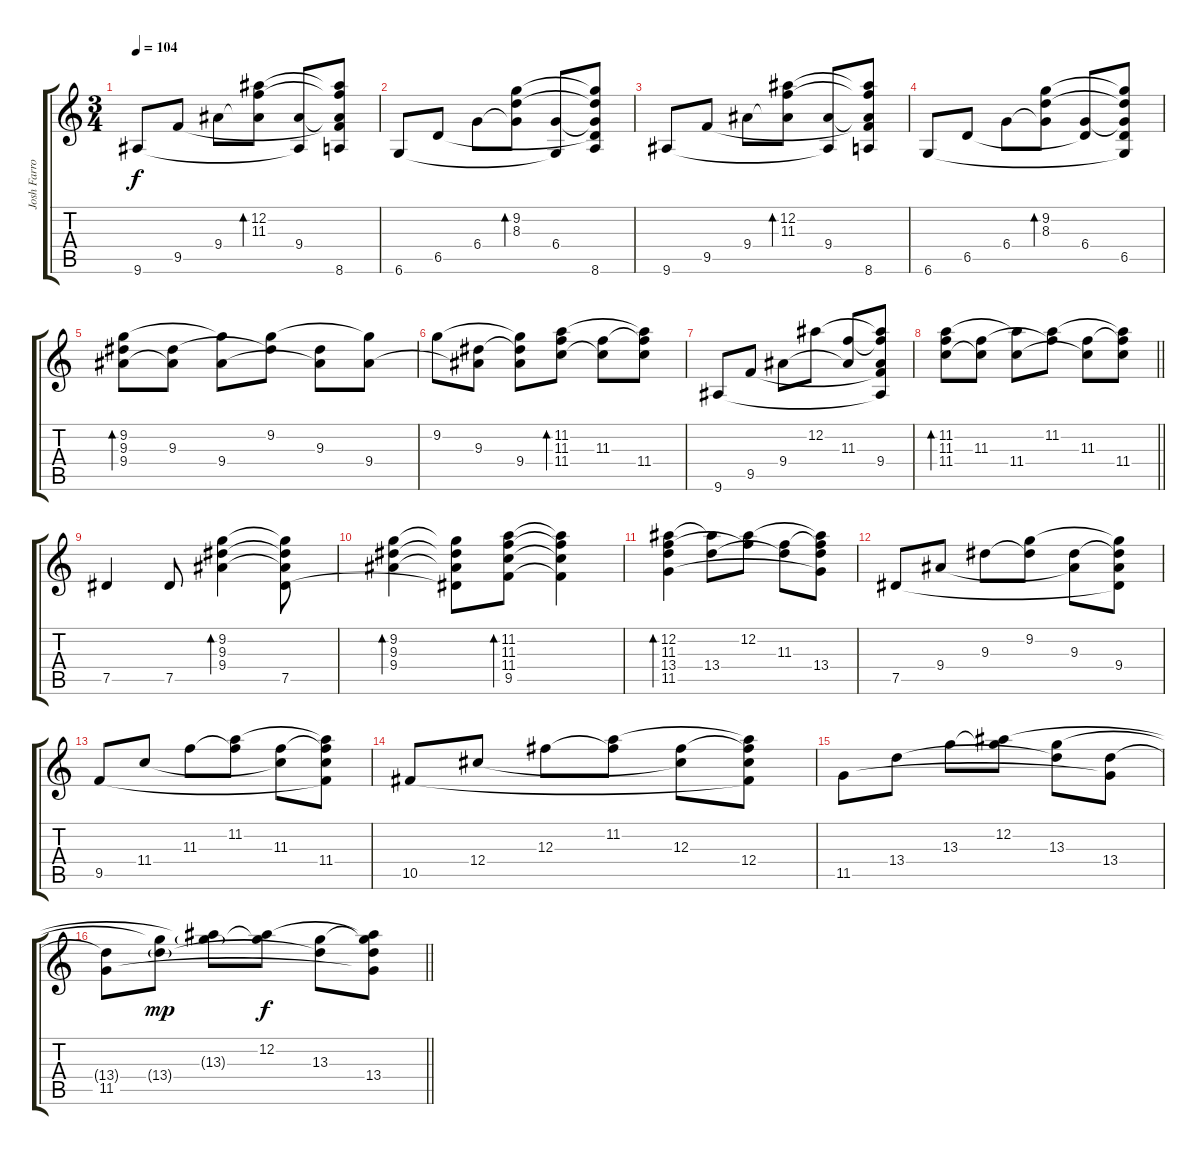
\track ("Josh Farro - Guitar" "Josh Farro") {instrument distortionguitar}
\staff {score tabs}
\tuning (Eb4 Bb3 Gb3 Db3 Ab2 Db2) {hide}
\ts (3 4)
\tempo 104
\clef g2
\ks c
9.6.8{dy f} 9.5.8 9.4.8 (12.2 11.3 9.4{t}).8{bd 120} (9.4 9.6{t}).8 (12.2{t} 11.3{t} 9.4{t} 9.5{t} 8.6).8 |
6.6.8 6.5.8 6.4.8 (9.2 8.3 6.4{t}).8{bd 120} (6.4 6.6{t}).8 (9.2{t} 8.3{t} 6.4{t} 6.5{t} 8.6).8 |
9.6.8 9.5.8 9.4.8 (12.2 11.3 9.4{t}).8{bd 120} (9.4 9.6{t}).8 (12.2{t} 11.3{t} 9.4{t} 9.5{t} 8.6).8 |
6.6.8 6.5.8 6.4.8 (9.2 8.3 6.4{t}).8{bd 120} (6.4 6.5{t}).8 (9.2{t} 8.3{t} 6.4{t} 6.5 6.6{t}).8 |
(9.2 9.3 9.4).8{bd 120} (9.3 9.4{t}).8 (9.2{t} 9.4).8 (9.2 9.3{t}).8 (9.3 9.4{t}).8 (9.2{t} 9.4).8 |
9.2.8 (9.3 9.4{t}).8 (9.2{t} 9.3{t} 9.4).8 (11.2 11.3 11.4).8{bd 120} (11.3 11.4{t}).8 (11.2{t} 11.3{t} 11.4).8 |
9.6.8 9.5.8 9.4.8 12.2.8 (11.3 9.4{t}).8 (12.2{t} 11.3{t} 9.4 9.5{t} 9.6{t}).8 |
\barLineRight lightlight
(11.2 11.3 11.4).8{bd 120} (11.3 11.4{t}).8 (11.2{t} 11.4).8 (11.2 11.3{t}).8 (11.3 11.4{t}).8 (11.2{t} 11.3{t} 11.4).8 |
7.5.4 7.5.8 (9.2 9.3 9.4).4{bd 120} (9.2{t} 9.3{t} 9.4{t} 7.5).8 |
(9.2 9.3 9.4).4{bd 120} (9.2{t} 9.3{t} 9.4{t} 7.5{t}).8 (11.2 11.3 11.4 9.5).8{bd 120} (11.2{t} 11.3{t} 11.4{t} 9.5{t}).4 |
(12.2 11.3 13.4 11.5).4{bd 120} (12.2{t} 13.4).8 (12.2 11.3{t}).8 (11.3 13.4{t}).8 (12.2{t} 11.3{t} 13.4 11.5{t}).8 |
7.5.8 9.4.8 9.3.8 (9.2 9.3{t}).8 (9.3 9.4{t}).8 (9.2{t} 9.3{t} 9.4 7.5{t}).8 |
9.5.8 11.4.8 11.3.8 (11.2 11.3{t}).8 (11.3 11.4{t}).8 (11.2{t} 11.3{t} 11.4 9.5{t}).8 |
10.5.8 12.4.8 12.3.8 (11.2 12.3{t}).8 (12.3 12.4{t}).8 (11.2{t} 12.3{t} 12.4 10.5{t}).8 |
11.5.8 13.4.8 13.3.8 (12.2 13.3{t}).8 (13.3 13.4{t}).8 (13.4 11.5{t}).8 |
\barLineRight lightlight
(13.4{t} 11.5).8 (13.3{t} 13.4{g}).8{dy mp} (12.2{t} 13.3{g}).8 (12.2 13.3{t}).8{dy f} (13.3 13.4{t}).8 (12.2{t} 13.3{t} 13.4 11.5{t}).8
